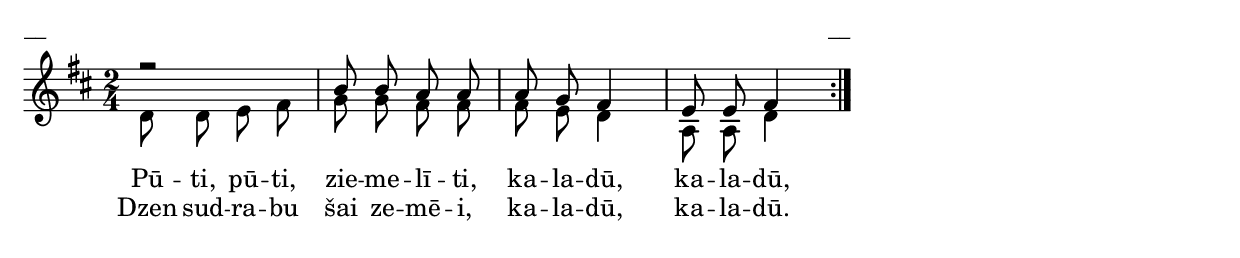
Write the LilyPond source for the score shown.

\version "2.13.16"
%\header {
%    title = "Pūti, pūti ziemelīti"
%}
% Dievsētas ļaudis. Gadskārtu dziesmas. 2007 (#42)
\paper {
line-width = 14\cm
left-margin = 0.4\cm
between-system-padding = 0.1\cm
between-system-space = 0.1\cm
}
\layout {
indent = #0
ragged-last = ##f
}


voiceA = \relative c' {
\clef "treble"
\key d \major
\time 2/4
\repeat volta 2 {
r2 | b'8 b a a | a8 g fis4 | e8 e fis4
}
}

lyricA = \lyricmode {
Pū -- ti, pū -- ti, zie -- me -- lī -- ti, ka -- la -- dū, ka -- la -- dū, 
} 

lyricB = \lyricmode {
Dzen sud -- ra -- bu šai ze -- mē -- i, ka -- la -- dū, ka -- la -- dū. 
} 


voiceB = \relative c' {
\clef "treble"
\key d \major
\time 2/4
\repeat volta 2 {
d8 d e fis | g8 g fis fis | fis8 e d4 | a8 a d4
}
} 

fullScore = <<
\new Staff {
<<
\new Voice = "voiceA" { \voiceOne \autoBeamOff \voiceA }
\new Voice = "voiceB" { \voiceTwo \autoBeamOff \voiceB }
\lyricsto "voiceB" \new Lyrics \lyricA
\lyricsto "voiceB" \new Lyrics \lyricB
>>
}
>>

\score {
\fullScore
\header { piece = "__" opus = "__" }
}
\markup { \with-color #(x11-color 'white) \sans \smaller "__" }
\score {
\unfoldRepeats
\fullScore
\midi {
\context { \Staff \remove "Staff_performer" }
\context { \Voice \consists "Staff_performer" }
}
}


